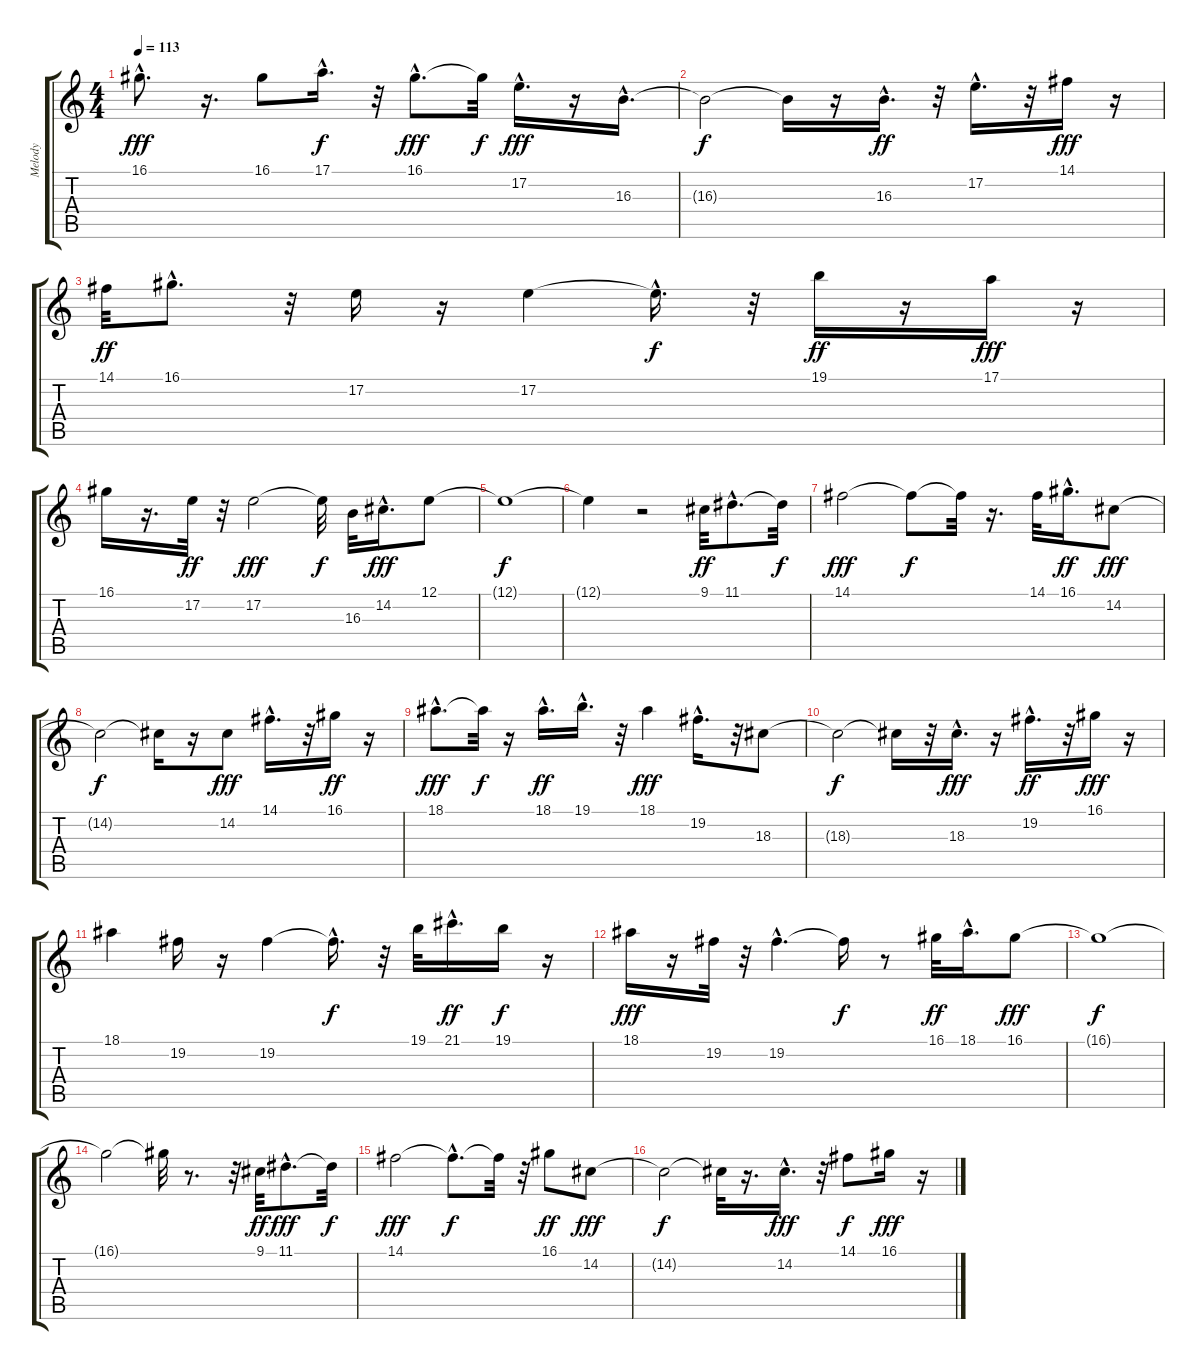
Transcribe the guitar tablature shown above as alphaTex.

\track ("Melody  " "Melody  ") {instrument stringensemble2}
\staff {score tabs}
\tuning (E4 B3 G3 D3 A2 E2) {hide}
\ts (4 4)
\tempo 113
\clef g2
\ks c
16.1{hac}.8{d dy fff} r.16{d} 16.1.8 17.1{hac}.16{d dy f} r.32 16.1{hac}.8{d dy fff} 16.1{t}.32{dy f} 17.2{hac}.16{d dy fff} r.16 16.3{hac}.16{d} |
16.3{t}.2{dy f} 16.3{t}.16 r.16 16.3{hac}.16{d dy ff} r.32 17.2{hac}.16{d} r.32 14.1.16{dy fff} r.16 |
14.1.32{dy ff} 16.1{hac}.8{d} r.32 17.2.16 r.16 17.2.4 17.2{hac t}.16{d dy f} r.32 19.1.16{dy ff} r.16 17.1.16{dy fff} r.16 |
16.1.16 r.16{d} 17.2.32{dy ff} r.32 17.2.2{dy fff} 17.2{t}.32{dy f} 16.3.32 14.2{hac}.16{d dy fff} 12.1.8 |
12.1{t}.1{dy f} |
12.1{t}.4 r.2 9.1.32{dy ff} 11.1{hac}.8{d} 11.1{t}.32{dy f} |
14.1.2{dy fff} 14.1{t}.8{dy f} 14.1{t}.32 r.16{d} 14.1.32 16.1{hac}.16{d dy ff} 14.2.8{dy fff} |
14.2{t}.2{dy f} 14.2{t}.16 r.16 14.2.8{dy fff} 14.1{hac}.16{d} r.32 16.1.16{dy ff} r.16 |
18.1{hac}.8{d dy fff} 18.1{t}.32{dy f} r.16 18.1{hac}.16{d dy ff} 19.1{hac}.16{d} r.32 18.1.4{dy fff} 19.2{hac}.16{d} r.32 18.3.8 |
18.3{t}.2{dy f} 18.3{t}.16 r.32 18.3{hac}.16{d dy fff} r.16 19.2{hac}.16{d dy ff} r.32 16.1.16{dy fff} r.16 |
18.1.4 19.2.16 r.16 19.2.4 19.2{hac t}.16{d dy f} r.32 19.1.32 21.1{hac}.16{d dy ff} 19.1.16{dy f} r.16 |
18.1.16{dy fff} r.16 19.2.32 r.32 19.2{hac}.4{d} 19.2{t}.16{dy f} r.8 16.1.32{dy ff} 18.1{hac}.16{d} 16.1.8{dy fff} |
16.1{t}.1{dy f} |
16.1{t}.2 16.1{t}.32 r.8{d} r.32 9.1.32{dy ff} 11.1{hac}.8{d dy fff} 11.1{t}.32{dy f} |
14.1.2{dy fff} 14.1{hac t}.8{d dy f} 14.1{t}.32 r.32 16.1.8{dy ff} 14.2.8{dy fff} |
14.2{t}.2{dy f} 14.2{t}.32 r.16{d} 14.2{hac}.16{d dy fff} r.32 14.1.8{dy f} 16.1.16{dy fff} r.16
